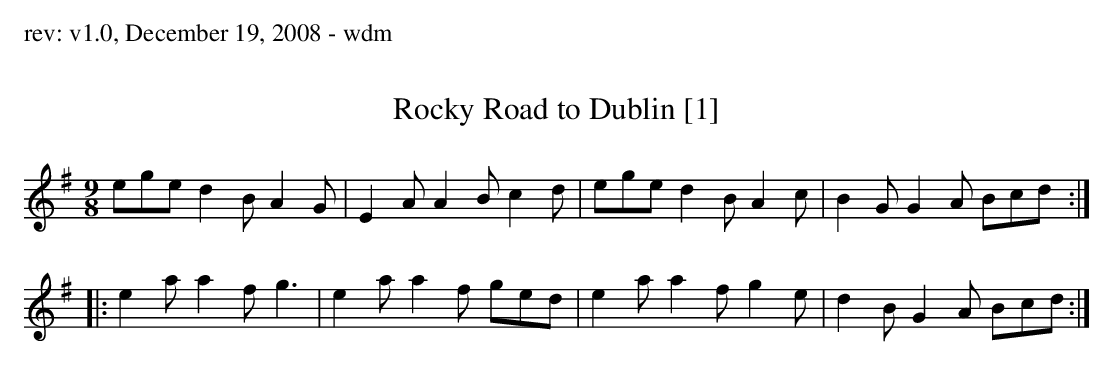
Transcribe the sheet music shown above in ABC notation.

X:1
T:Rocky Road to Dublin [1]
M:9/8
L:1/8
K:A Dorian
ege d2B A2G|E2A A2B c2d|ege d2B A2c|B2G G2A Bcd:|
|:e2a a2f g3|e2a a2f ged|e2a a2f g2e|d2B G2A Bcd:|
